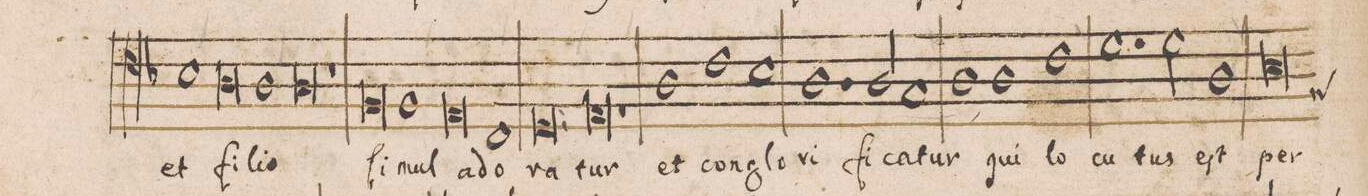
**kern	**text
*I"TENOR	*
*clefC4	*
*k[b-]	*
*met(O)	*
*M3/1	*
1B-	et
=134	=134
0A	fi-
1A	-li-
=135	=135
0A	-o
1r	.
=136	=136
0F	ſi-
1F	-mul
=137	=137
0E	a-
1C	-do-
=138	=138
0.D	-ra-
=139	=139
0E	-tur
1r	.
=140	=140
1A	et
1c	con-
1B-	-glo-
=141	=141
1.A	-ri-
2A/	-fi-
1G	-ca-
=142	=142
1A,	-tur
1A	qui
1c	lo-
=143	=143
1.d	-cu-
2d\	-tus
1A	est
=144	=144
*custos:F	*
0B-	per
*-	*-
